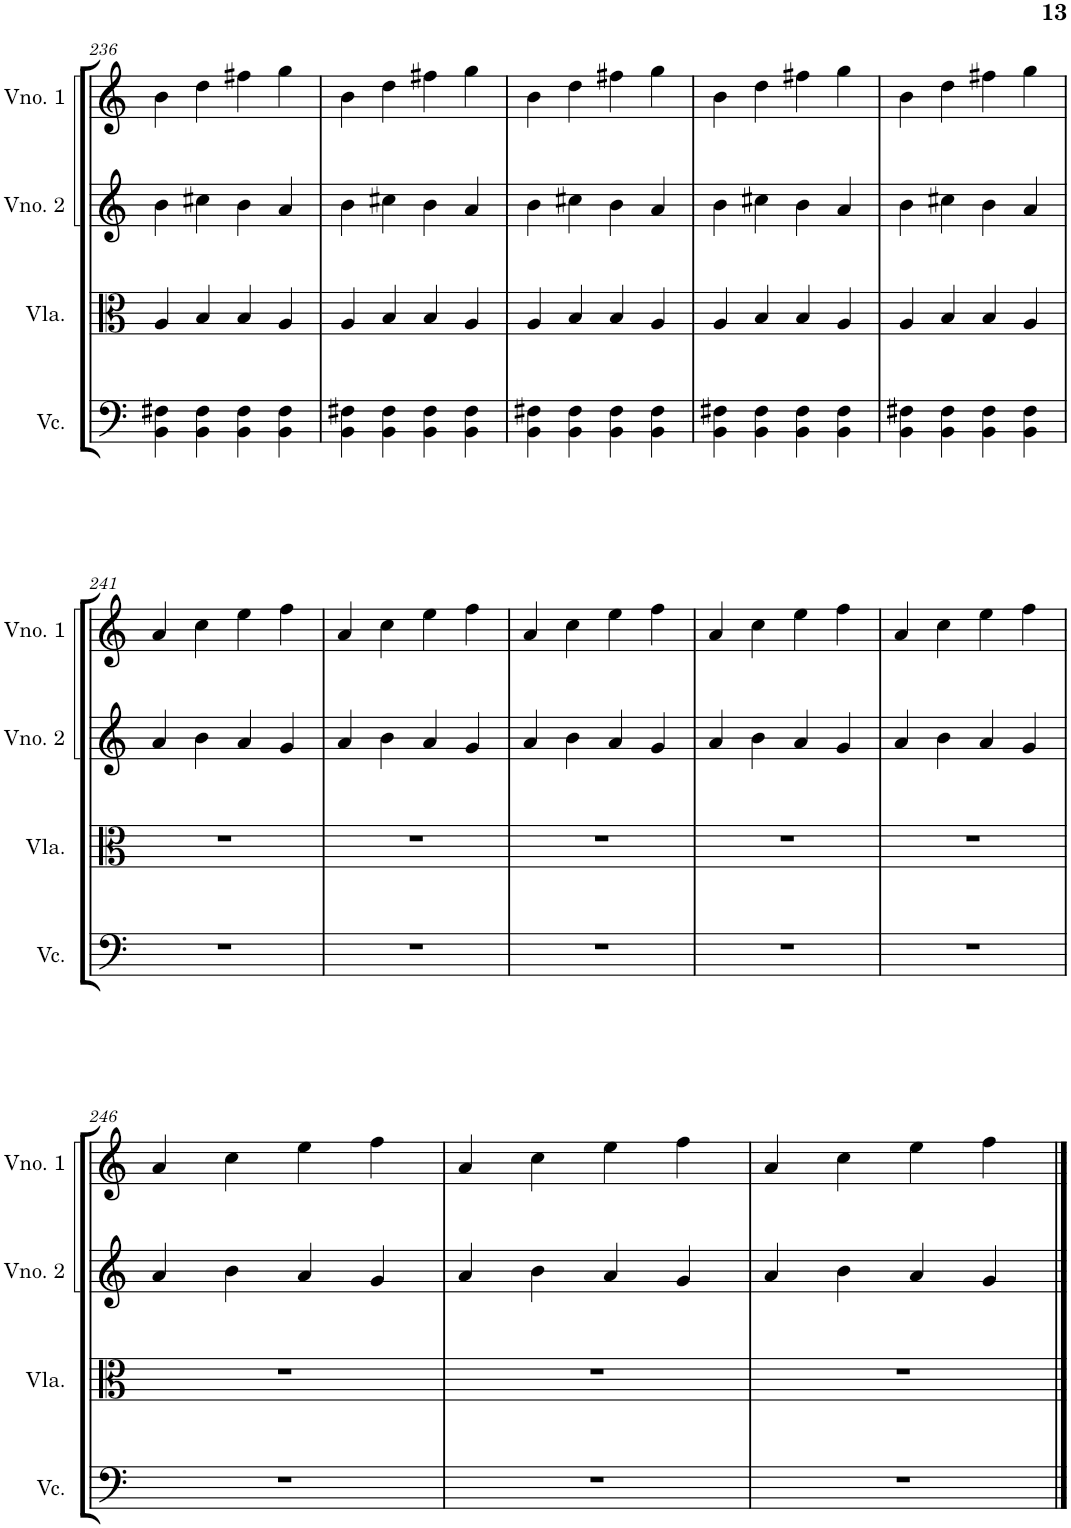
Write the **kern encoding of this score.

**kern	**kern	**kern	**kern
*part4	*part3	*part2	*part1
*staff4	*staff3	*staff2	*staff1
*I"Violoncelo	*I"Viola	*I"Violino 2	*I"Violino 1
*I'Vc.	*I'Vla.	*I'Vno. 2	*I'Vno. 1
!!LO:PB:g=z
*clefF4	*clefC3	*clefG2	*clefG2
*k[]	*k[]	*k[]	*k[]
*M4/4	*M4/4	*M4/4	*M4/4
=236	=236	=236	=236
4BB\ 4F#X\	4A/	4b\	4b\
4BB\ 4F#\	4B/	4cc#X\	4dd\
4BB\ 4F#\	4B/	4b\	4ff#X\
4BB\ 4F#\	4A/	4a/	4gg\
=237	=237	=237	=237
4BB\ 4F#X\	4A/	4b\	4b\
4BB\ 4F#\	4B/	4cc#X\	4dd\
4BB\ 4F#\	4B/	4b\	4ff#X\
4BB\ 4F#\	4A/	4a/	4gg\
=238	=238	=238	=238
4BB\ 4F#X\	4A/	4b\	4b\
4BB\ 4F#\	4B/	4cc#X\	4dd\
4BB\ 4F#\	4B/	4b\	4ff#X\
4BB\ 4F#\	4A/	4a/	4gg\
=239	=239	=239	=239
4BB\ 4F#X\	4A/	4b\	4b\
4BB\ 4F#\	4B/	4cc#X\	4dd\
4BB\ 4F#\	4B/	4b\	4ff#X\
4BB\ 4F#\	4A/	4a/	4gg\
=240	=240	=240	=240
4BB\ 4F#X\	4A/	4b\	4b\
4BB\ 4F#\	4B/	4cc#X\	4dd\
4BB\ 4F#\	4B/	4b\	4ff#X\
4BB\ 4F#\	4A/	4a/	4gg\
!!LO:LB:g=z
=241	=241	=241	=241
1r	1r	4a/	4a/
.	.	4b\	4cc\
.	.	4a/	4ee\
.	.	4g/	4ff\
=242	=242	=242	=242
1r	1r	4a/	4a/
.	.	4b\	4cc\
.	.	4a/	4ee\
.	.	4g/	4ff\
=243	=243	=243	=243
1r	1r	4a/	4a/
.	.	4b\	4cc\
.	.	4a/	4ee\
.	.	4g/	4ff\
=244	=244	=244	=244
1r	1r	4a/	4a/
.	.	4b\	4cc\
.	.	4a/	4ee\
.	.	4g/	4ff\
=245	=245	=245	=245
1r	1r	4a/	4a/
.	.	4b\	4cc\
.	.	4a/	4ee\
.	.	4g/	4ff\
!!LO:LB:g=z
=246	=246	=246	=246
1r	1r	4a/	4a/
.	.	4b\	4cc\
.	.	4a/	4ee\
.	.	4g/	4ff\
=247	=247	=247	=247
1r	1r	4a/	4a/
.	.	4b\	4cc\
.	.	4a/	4ee\
.	.	4g/	4ff\
=248	=248	=248	=248
1r	1r	4a/	4a/
.	.	4b\	4cc\
.	.	4a/	4ee\
.	.	4g/	4ff\
==	==	==	==
*-	*-	*-	*-
